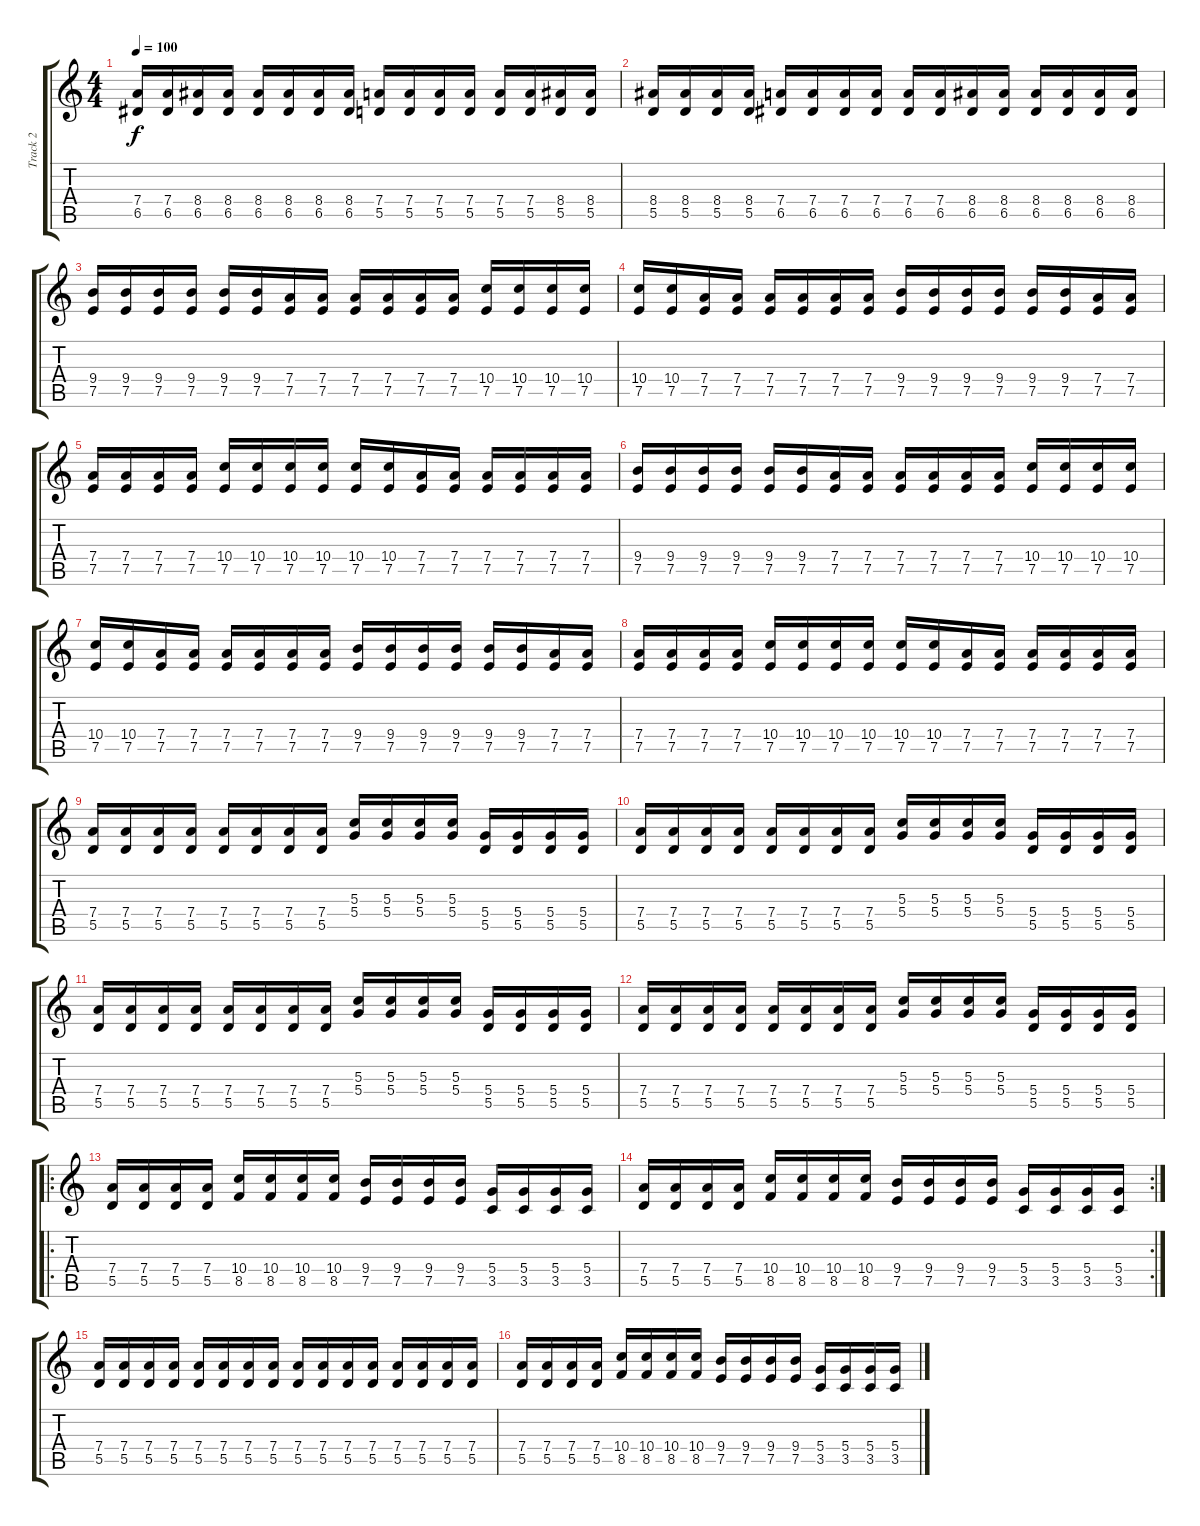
\track ("Track 2" "Track 2") {instrument distortionguitar}
\staff {score tabs}
\tuning (E4 B3 G3 D3 A2 E2) {hide}
\ts (4 4)
\tempo 100
\clef g2
\ks c
(7.4 6.5).16{dy f} (7.4 6.5).16 (8.4 6.5).16 (8.4 6.5).16 (8.4 6.5).16 (8.4 6.5).16 (8.4 6.5).16 (8.4 6.5).16 (7.4 5.5).16 (7.4 5.5).16 (7.4 5.5).16 (7.4 5.5).16 (7.4 5.5).16 (7.4 5.5).16 (8.4 5.5).16 (8.4 5.5).16 |
(8.4 5.5).16 (8.4 5.5).16 (8.4 5.5).16 (8.4 5.5).16 (7.4 6.5).16 (7.4 6.5).16 (7.4 6.5).16 (7.4 6.5).16 (7.4 6.5).16 (7.4 6.5).16 (8.4 6.5).16 (8.4 6.5).16 (8.4 6.5).16 (8.4 6.5).16 (8.4 6.5).16 (8.4 6.5).16 |
(9.4 7.5).16 (9.4 7.5).16 (9.4 7.5).16 (9.4 7.5).16 (9.4 7.5).16 (9.4 7.5).16 (7.4 7.5).16 (7.4 7.5).16 (7.4 7.5).16 (7.4 7.5).16 (7.4 7.5).16 (7.4 7.5).16 (10.4 7.5).16 (10.4 7.5).16 (10.4 7.5).16 (10.4 7.5).16 |
(10.4 7.5).16 (10.4 7.5).16 (7.4 7.5).16 (7.4 7.5).16 (7.4 7.5).16 (7.4 7.5).16 (7.4 7.5).16 (7.4 7.5).16 (9.4 7.5).16 (9.4 7.5).16 (9.4 7.5).16 (9.4 7.5).16 (9.4 7.5).16 (9.4 7.5).16 (7.4 7.5).16 (7.4 7.5).16 |
(7.4 7.5).16 (7.4 7.5).16 (7.4 7.5).16 (7.4 7.5).16 (10.4 7.5).16 (10.4 7.5).16 (10.4 7.5).16 (10.4 7.5).16 (10.4 7.5).16 (10.4 7.5).16 (7.4 7.5).16 (7.4 7.5).16 (7.4 7.5).16 (7.4 7.5).16 (7.4 7.5).16 (7.4 7.5).16 |
(9.4 7.5).16 (9.4 7.5).16 (9.4 7.5).16 (9.4 7.5).16 (9.4 7.5).16 (9.4 7.5).16 (7.4 7.5).16 (7.4 7.5).16 (7.4 7.5).16 (7.4 7.5).16 (7.4 7.5).16 (7.4 7.5).16 (10.4 7.5).16 (10.4 7.5).16 (10.4 7.5).16 (10.4 7.5).16 |
(10.4 7.5).16 (10.4 7.5).16 (7.4 7.5).16 (7.4 7.5).16 (7.4 7.5).16 (7.4 7.5).16 (7.4 7.5).16 (7.4 7.5).16 (9.4 7.5).16 (9.4 7.5).16 (9.4 7.5).16 (9.4 7.5).16 (9.4 7.5).16 (9.4 7.5).16 (7.4 7.5).16 (7.4 7.5).16 |
(7.4 7.5).16 (7.4 7.5).16 (7.4 7.5).16 (7.4 7.5).16 (10.4 7.5).16 (10.4 7.5).16 (10.4 7.5).16 (10.4 7.5).16 (10.4 7.5).16 (10.4 7.5).16 (7.4 7.5).16 (7.4 7.5).16 (7.4 7.5).16 (7.4 7.5).16 (7.4 7.5).16 (7.4 7.5).16 |
(7.4 5.5).16 (7.4 5.5).16 (7.4 5.5).16 (7.4 5.5).16 (7.4 5.5).16 (7.4 5.5).16 (7.4 5.5).16 (7.4 5.5).16 (5.3 5.4).16 (5.3 5.4).16 (5.3 5.4).16 (5.3 5.4).16 (5.4 5.5).16 (5.4 5.5).16 (5.4 5.5).16 (5.4 5.5).16 |
(7.4 5.5).16 (7.4 5.5).16 (7.4 5.5).16 (7.4 5.5).16 (7.4 5.5).16 (7.4 5.5).16 (7.4 5.5).16 (7.4 5.5).16 (5.3 5.4).16 (5.3 5.4).16 (5.3 5.4).16 (5.3 5.4).16 (5.4 5.5).16 (5.4 5.5).16 (5.4 5.5).16 (5.4 5.5).16 |
(7.4 5.5).16 (7.4 5.5).16 (7.4 5.5).16 (7.4 5.5).16 (7.4 5.5).16 (7.4 5.5).16 (7.4 5.5).16 (7.4 5.5).16 (5.3 5.4).16 (5.3 5.4).16 (5.3 5.4).16 (5.3 5.4).16 (5.4 5.5).16 (5.4 5.5).16 (5.4 5.5).16 (5.4 5.5).16 |
(7.4 5.5).16 (7.4 5.5).16 (7.4 5.5).16 (7.4 5.5).16 (7.4 5.5).16 (7.4 5.5).16 (7.4 5.5).16 (7.4 5.5).16 (5.3 5.4).16 (5.3 5.4).16 (5.3 5.4).16 (5.3 5.4).16 (5.4 5.5).16 (5.4 5.5).16 (5.4 5.5).16 (5.4 5.5).16 |
\ro
(7.4 5.5).16 (7.4 5.5).16 (7.4 5.5).16 (7.4 5.5).16 (10.4 8.5).16 (10.4 8.5).16 (10.4 8.5).16 (10.4 8.5).16 (9.4 7.5).16 (9.4 7.5).16 (9.4 7.5).16 (9.4 7.5).16 (5.4 3.5).16 (5.4 3.5).16 (5.4 3.5).16 (5.4 3.5).16 |
\rc 2
(7.4 5.5).16 (7.4 5.5).16 (7.4 5.5).16 (7.4 5.5).16 (10.4 8.5).16 (10.4 8.5).16 (10.4 8.5).16 (10.4 8.5).16 (9.4 7.5).16 (9.4 7.5).16 (9.4 7.5).16 (9.4 7.5).16 (5.4 3.5).16 (5.4 3.5).16 (5.4 3.5).16 (5.4 3.5).16 |
(7.4 5.5).16 (7.4 5.5).16 (7.4 5.5).16 (7.4 5.5).16 (7.4 5.5).16 (7.4 5.5).16 (7.4 5.5).16 (7.4 5.5).16 (7.4 5.5).16 (7.4 5.5).16 (7.4 5.5).16 (7.4 5.5).16 (7.4 5.5).16 (7.4 5.5).16 (7.4 5.5).16 (7.4 5.5).16 |
(7.4 5.5).16 (7.4 5.5).16 (7.4 5.5).16 (7.4 5.5).16 (10.4 8.5).16 (10.4 8.5).16 (10.4 8.5).16 (10.4 8.5).16 (9.4 7.5).16 (9.4 7.5).16 (9.4 7.5).16 (9.4 7.5).16 (5.4 3.5).16 (5.4 3.5).16 (5.4 3.5).16 (5.4 3.5).16
